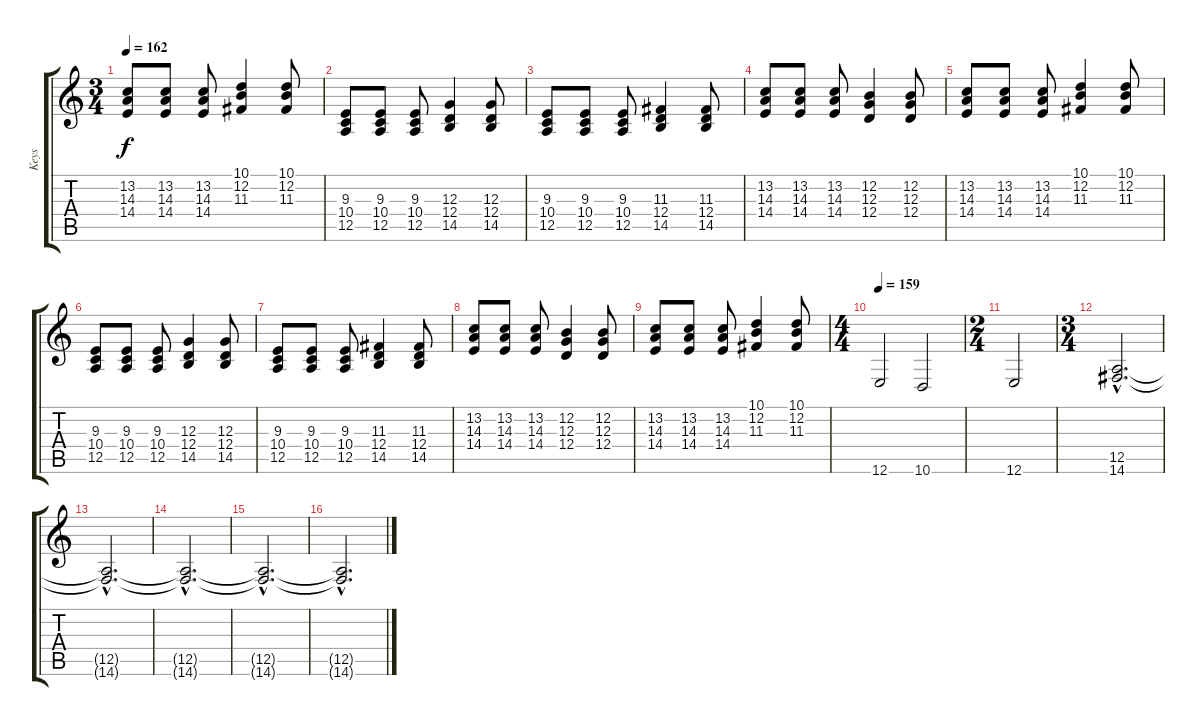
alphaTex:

\track ("Keys" "Keys") {instrument stringensemble2}
\staff {score tabs}
\tuning (E4 B3 G3 D3 A2 E2) {hide}
\ts (3 4)
\tempo 162
\clef g2
\ks c
(13.2 14.3 14.4).8{dy f} (13.2 14.3 14.4).8 (13.2 14.3 14.4).8 (10.1 12.2 11.3).4 (10.1 12.2 11.3).8 |
(9.3 10.4 12.5).8 (9.3 10.4 12.5).8 (9.3 10.4 12.5).8 (12.3 12.4 14.5).4 (12.3 12.4 14.5).8 |
(9.3 10.4 12.5).8 (9.3 10.4 12.5).8 (9.3 10.4 12.5).8 (11.3 12.4 14.5).4 (11.3 12.4 14.5).8 |
(13.2 14.3 14.4).8 (13.2 14.3 14.4).8 (13.2 14.3 14.4).8 (12.2 12.3 12.4).4 (12.2 12.3 12.4).8 |
(13.2 14.3 14.4).8 (13.2 14.3 14.4).8 (13.2 14.3 14.4).8 (10.1 12.2 11.3).4 (10.1 12.2 11.3).8 |
(9.3 10.4 12.5).8 (9.3 10.4 12.5).8 (9.3 10.4 12.5).8 (12.3 12.4 14.5).4 (12.3 12.4 14.5).8 |
(9.3 10.4 12.5).8 (9.3 10.4 12.5).8 (9.3 10.4 12.5).8 (11.3 12.4 14.5).4 (11.3 12.4 14.5).8 |
(13.2 14.3 14.4).8 (13.2 14.3 14.4).8 (13.2 14.3 14.4).8 (12.2 12.3 12.4).4 (12.2 12.3 12.4).8 |
(13.2 14.3 14.4).8 (13.2 14.3 14.4).8 (13.2 14.3 14.4).8 (10.1 12.2 11.3).4 (10.1 12.2 11.3).8 |
\ts (4 4)
\tempo 159
12.6.2 10.6.2 |
\ts (2 4)
12.6.2 |
\ts (3 4)
(12.5{hac} 14.6{hac}).2{d} |
(12.5{hac t} 14.6{hac t}).2{d} |
(12.5{hac t} 14.6{hac t}).2{d} |
(12.5{hac t} 14.6{hac t}).2{d} |
(12.5{hac t} 14.6{hac t}).2{d}
